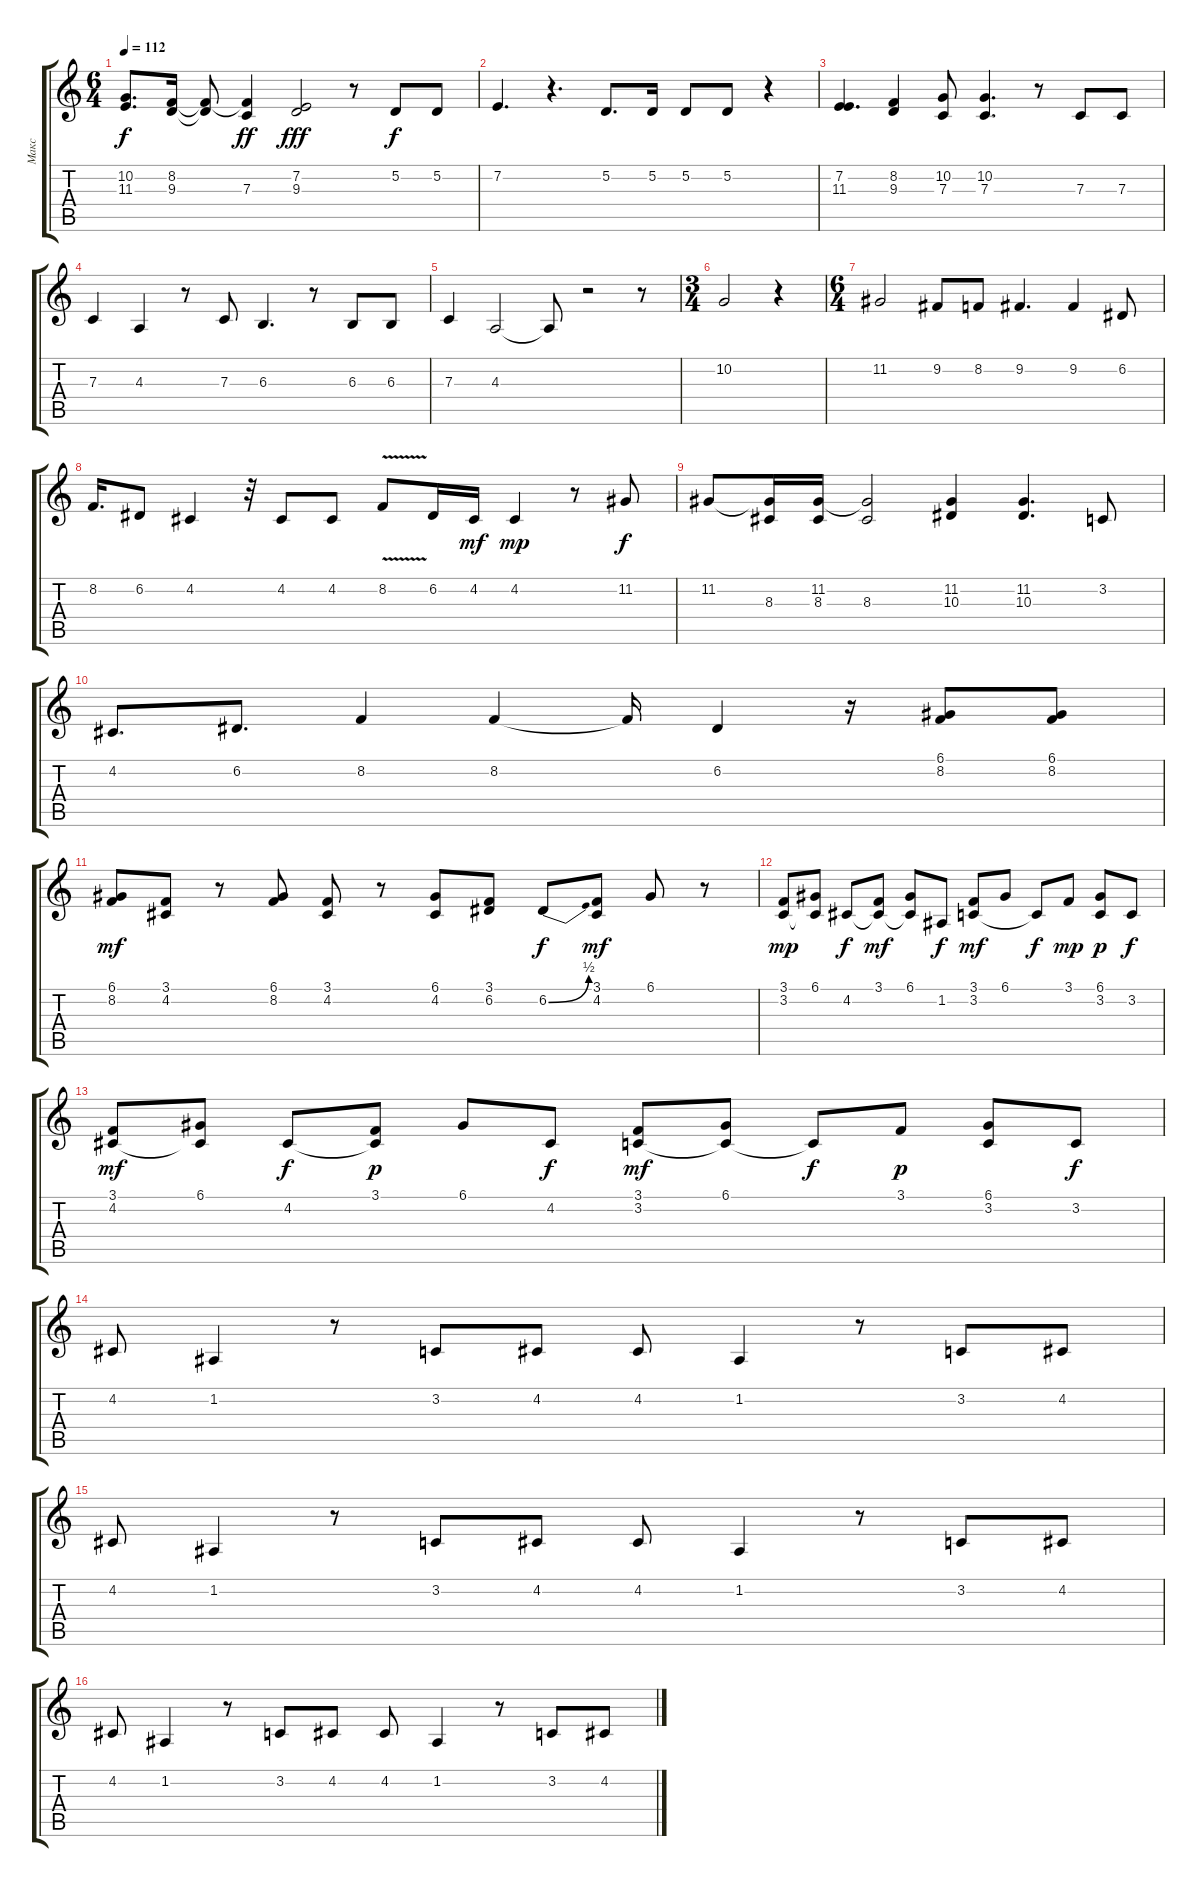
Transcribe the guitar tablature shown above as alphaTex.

\track ("Макс" "Макс") {instrument clarinet}
\staff {score tabs}
\tuning (D4 A3 F3 C3 G2 D2) {hide}
\ts (6 4)
\tempo 112
\clef g2
\ks c
(10.2 11.3).8{d dy f} (8.2 9.3).16 (8.2{t} 9.3{t}).8 (8.2{t} 7.3).4{dy ff} (7.2 9.3).2{dy fff} r.8 5.2.8{dy f} 5.2.8 |
7.2.4{d} r.4{d} 5.2.8{d} 5.2.16 5.2.8 5.2.8 r.4 |
(7.2 11.3).4{d} (8.2 9.3).4 (10.2 7.3).8 (10.2 7.3).4{d} r.8 7.3.8 7.3.8 |
7.3.4 4.3.4 r.8 7.3.8 6.3.4{d} r.8 6.3.8 6.3.8 |
7.3.4 4.3.2 4.3{t}.8 r.2 r.8 |
\ts (3 4)
10.2.2 r.4 |
\ts (6 4)
11.2.2 9.2.8 8.2.8 9.2.4{d} 9.2.4 6.2.8 |
8.2.16{d} 6.2.8 4.2.4 r.32 4.2.8 4.2.8 8.2{v}.8 6.2.16 4.2.16{dy mf} 4.2.4{dy mp} r.8 11.2.8{dy f} |
11.2.8 (11.2{t} 8.3).16 (11.2 8.3).16 (11.2{t} 8.3).2 (11.2 10.3).4 (11.2 10.3).4{d} 3.2.8 |
4.2.8{d} 6.2.8{d} 8.2.4 8.2.4 8.2{t}.16 6.2.4 r.16 (6.1 8.2).8 (6.1 8.2).8 |
(6.1 8.2).8{dy mf} (3.1 4.2).8 r.8 (6.1 8.2).8 (3.1 4.2).8 r.8 (6.1 4.2).8 (3.1 6.2).8 6.2{be (bend 0 0 60 2)}.8{dy f} (3.1 4.2).8{dy mf} 6.1.8 r.8 |
(3.1 3.2).8{dy mp} (6.1 3.2{t}).8 4.2.8{dy f} (3.1 4.2{t}).8{dy mf} (6.1 4.2{t}).8 1.2.8{dy f} (3.1 3.2).8{dy mf} 6.1.8 3.2{t}.8{dy f} 3.1.8{dy mp} (6.1 3.2).8{dy p} 3.2.8{dy f} |
(3.1 4.2).8{dy mf} (6.1 4.2{t}).8 4.2.8{dy f} (3.1 4.2{t}).8{dy p} 6.1.8 4.2.8{dy f} (3.1 3.2).8{dy mf} (6.1 3.2{t}).8 3.2{t}.8{dy f} 3.1.8{dy p} (6.1 3.2).8 3.2.8{dy f} |
4.2.8 1.2.4 r.8 3.2.8 4.2.8 4.2.8 1.2.4 r.8 3.2.8 4.2.8 |
4.2.8 1.2.4 r.8 3.2.8 4.2.8 4.2.8 1.2.4 r.8 3.2.8 4.2.8 |
4.2.8 1.2.4 r.8 3.2.8 4.2.8 4.2.8 1.2.4 r.8 3.2.8 4.2.8
